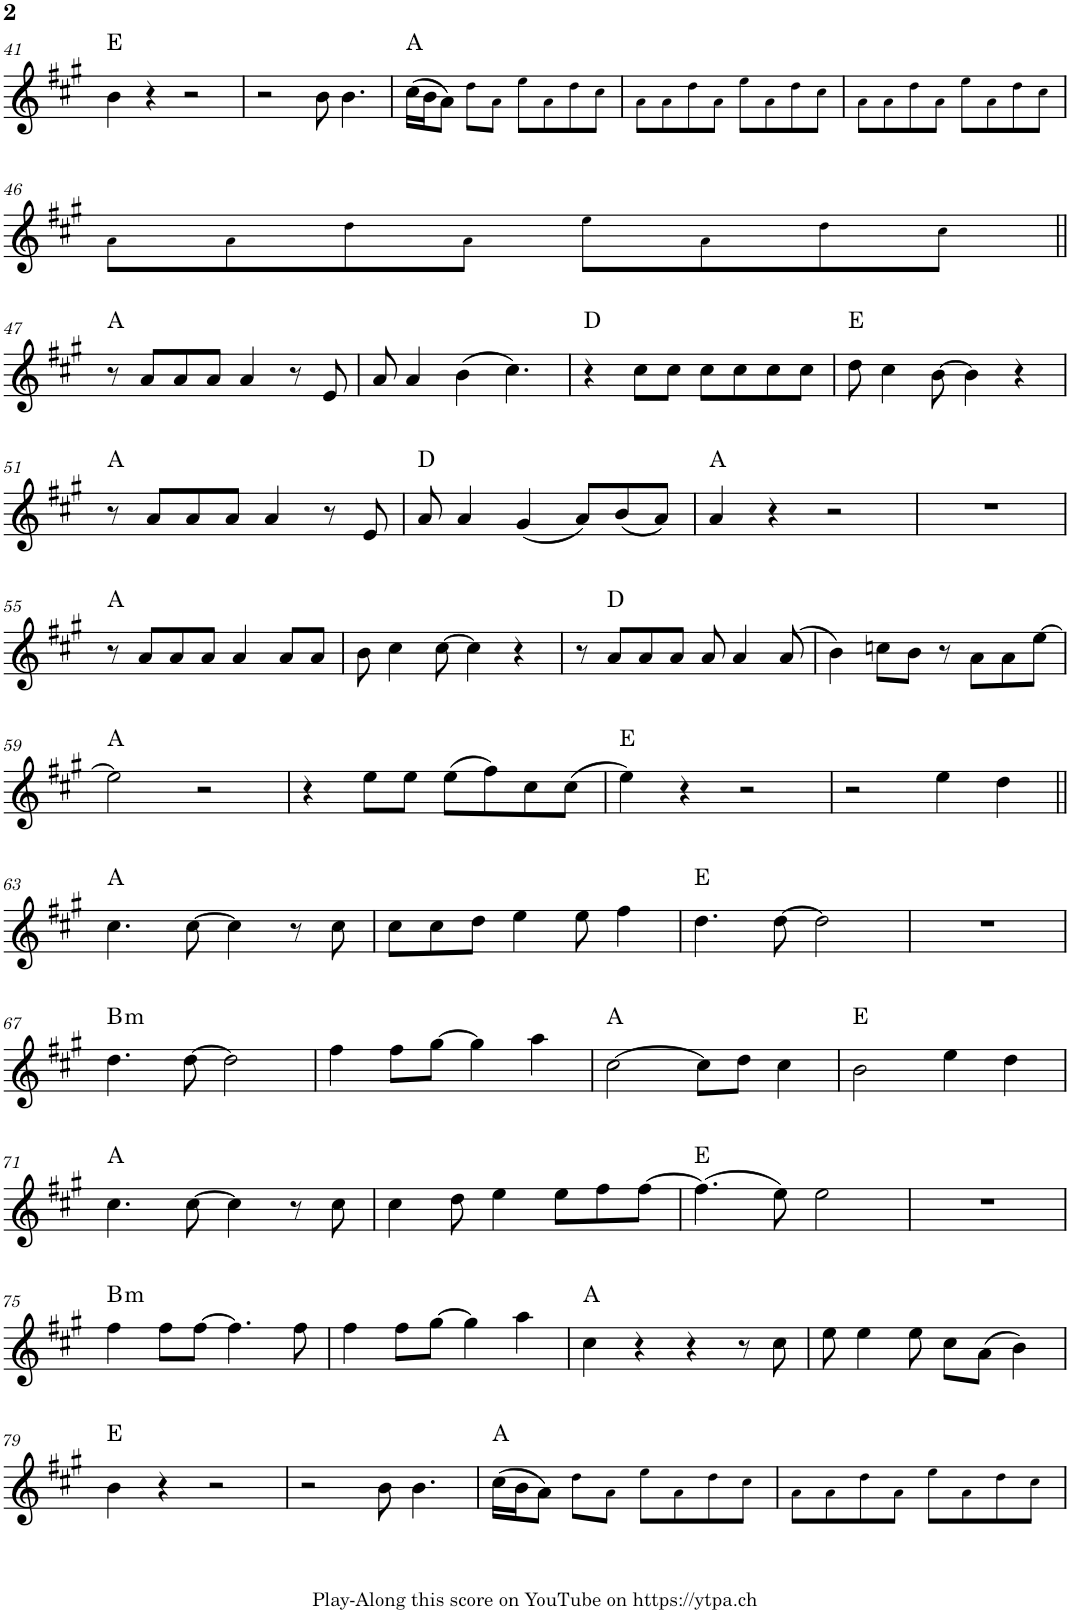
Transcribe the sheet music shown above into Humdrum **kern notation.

**kern	**harte
*part1	*part1
*staff1	*
*I"Piano	*
*I'Pno.	*
!!LO:PB:g=z
*clefG2	*
*k[f#c#g#]	*
*M4/4	*
=41	=41
!	!LO:H:kt=N.C.
4b\	N
4r	.
2r	.
=42	=42
2r	.
8b\	.
4.b\	.
=43	=43
!	!LO:H:kt=N.C.
(16cc#\LL	N
16b\J	.
8a\J)	.
8dd!\L	.
8a!\J	.
8ee!\L	.
8a!\	.
8dd!\	.
8cc#!\J	.
=44	=44
8a!\L	.
8a!\	.
8dd!\	.
8a!\J	.
8ee!\L	.
8a!\	.
8dd!\	.
8cc#!\J	.
=45	=45
8a!\L	.
8a!\	.
8dd!\	.
8a!\J	.
8ee!\L	.
8a!\	.
8dd!\	.
8cc#!\J	.
!!LO:LB:g=z
=46	=46
8a!\L	.
8a!\	.
8dd!\	.
8a!\J	.
8ee!\L	.
8a!\	.
8dd!\	.
8cc#!\J	.
!!LO:LB:g=z
=47||	=47||
!	!LO:H:kt=N.C.
8r	N
8a/L	.
8a/	.
8a/J	.
4a/	.
8r	.
8e/	.
=48	=48
8a/	.
4a/	.
(4b\	.
4.cc#\)	.
=49	=49
!	!LO:H:kt=N.C.
4r	N
8cc#\L	.
8cc#\J	.
8cc#\L	.
8cc#\	.
8cc#\	.
8cc#\J	.
=50	=50
!	!LO:H:kt=N.C.
8dd\	N
4cc#\	.
[8b\	.
4b\]	.
4r	.
!!LO:LB:g=z
=51	=51
!	!LO:H:kt=N.C.
8r	N
8a/L	.
8a/	.
8a/J	.
4a/	.
8r	.
8e/	.
=52	=52
!	!LO:H:kt=N.C.
8a/	N
4a/	.
(4g#/	.
8a/L)	.
(8b/	.
8a/J)	.
=53	=53
!	!LO:H:kt=N.C.
4a/	N
4r	.
2r	.
=54	=54
1r	.
!!LO:LB:g=z
=55	=55
!	!LO:H:kt=N.C.
8r	N
8a/L	.
8a/	.
8a/J	.
4a/	.
8a/L	.
8a/J	.
=56	=56
8b\	.
4cc#\	.
[8cc#\	.
4cc#\]	.
4r	.
=57	=57
8r	.
!	!LO:H:kt=N.C.
8a/L	N
8a/	.
8a/J	.
8a/	.
4a/	.
(8a/	.
=58	=58
4b\)	.
8ccn\L	.
8b\J	.
8r	.
8a\L	.
8a\	.
[8ee\J	.
!!LO:LB:g=z
=59	=59
!	!LO:H:kt=N.C.
2ee\]	N
2r	.
=60	=60
4r	.
8ee\L	.
8ee\J	.
(8ee\L	.
8ff#\)	.
8cc#\	.
(8cc#\J	.
=61	=61
!	!LO:H:kt=N.C.
4ee\)	N
4r	.
2r	.
=62	=62
2r	.
4ee\	.
4dd\	.
!!LO:LB:g=z
=63||	=63||
!	!LO:H:kt=N.C.
4.cc#\	N
[8cc#\	.
4cc#\]	.
8r	.
8cc#\	.
=64	=64
8cc#\L	.
8cc#\	.
8dd\J	.
4ee\	.
8ee\	.
4ff#\	.
=65	=65
!	!LO:H:kt=N.C.
4.dd\	N
[8dd\	.
2dd\]	.
=66	=66
1r	.
!!LO:LB:g=z
=67	=67
!	!LO:H:kt=m
4.dd\	B:min
[8dd\	.
2dd\]	.
=68	=68
4ff#\	.
8ff#\L	.
[8gg#\J	.
4gg#\]	.
4aa\	.
=69	=69
!	!LO:H:kt=N.C.
[2cc#\	N
8cc#\L]	.
8dd\J	.
4cc#\	.
=70	=70
!	!LO:H:kt=N.C.
2b\	N
4ee\	.
4dd\	.
!!LO:LB:g=z
=71	=71
!	!LO:H:kt=N.C.
4.cc#\	N
[8cc#\	.
4cc#\]	.
8r	.
8cc#\	.
=72	=72
4cc#\	.
8dd\	.
4ee\	.
8ee\L	.
8ff#\	.
[8ff#\J	.
=73	=73
!	!LO:H:kt=N.C.
(4.ff#\]	N
8ee\)	.
2ee\	.
=74	=74
1r	.
!!LO:LB:g=z
=75	=75
!	!LO:H:kt=m
4ff#\	B:min
8ff#\L	.
[8ff#\J	.
4.ff#\]	.
8ff#\	.
=76	=76
4ff#\	.
8ff#\L	.
[8gg#\J	.
4gg#\]	.
4aa\	.
=77	=77
!	!LO:H:kt=N.C.
4cc#\	N
4r	.
4r	.
8r	.
8cc#\	.
=78	=78
8ee\	.
4ee\	.
8ee\	.
8cc#\L	.
(8a\J	.
4b\)	.
!!LO:LB:g=z
=79	=79
!	!LO:H:kt=N.C.
4b\	N
4r	.
2r	.
=80	=80
2r	.
8b\	.
4.b\	.
=81	=81
!	!LO:H:kt=N.C.
(16cc#\LL	N
16b\J	.
8a\J)	.
8dd!\L	.
8a!\J	.
8ee!\L	.
8a!\	.
8dd!\	.
8cc#!\J	.
=82	=82
8a!\L	.
8a!\	.
8dd!\	.
8a!\J	.
8ee!\L	.
8a!\	.
8dd!\	.
8cc#!\J	.
=	=
*-	*-
